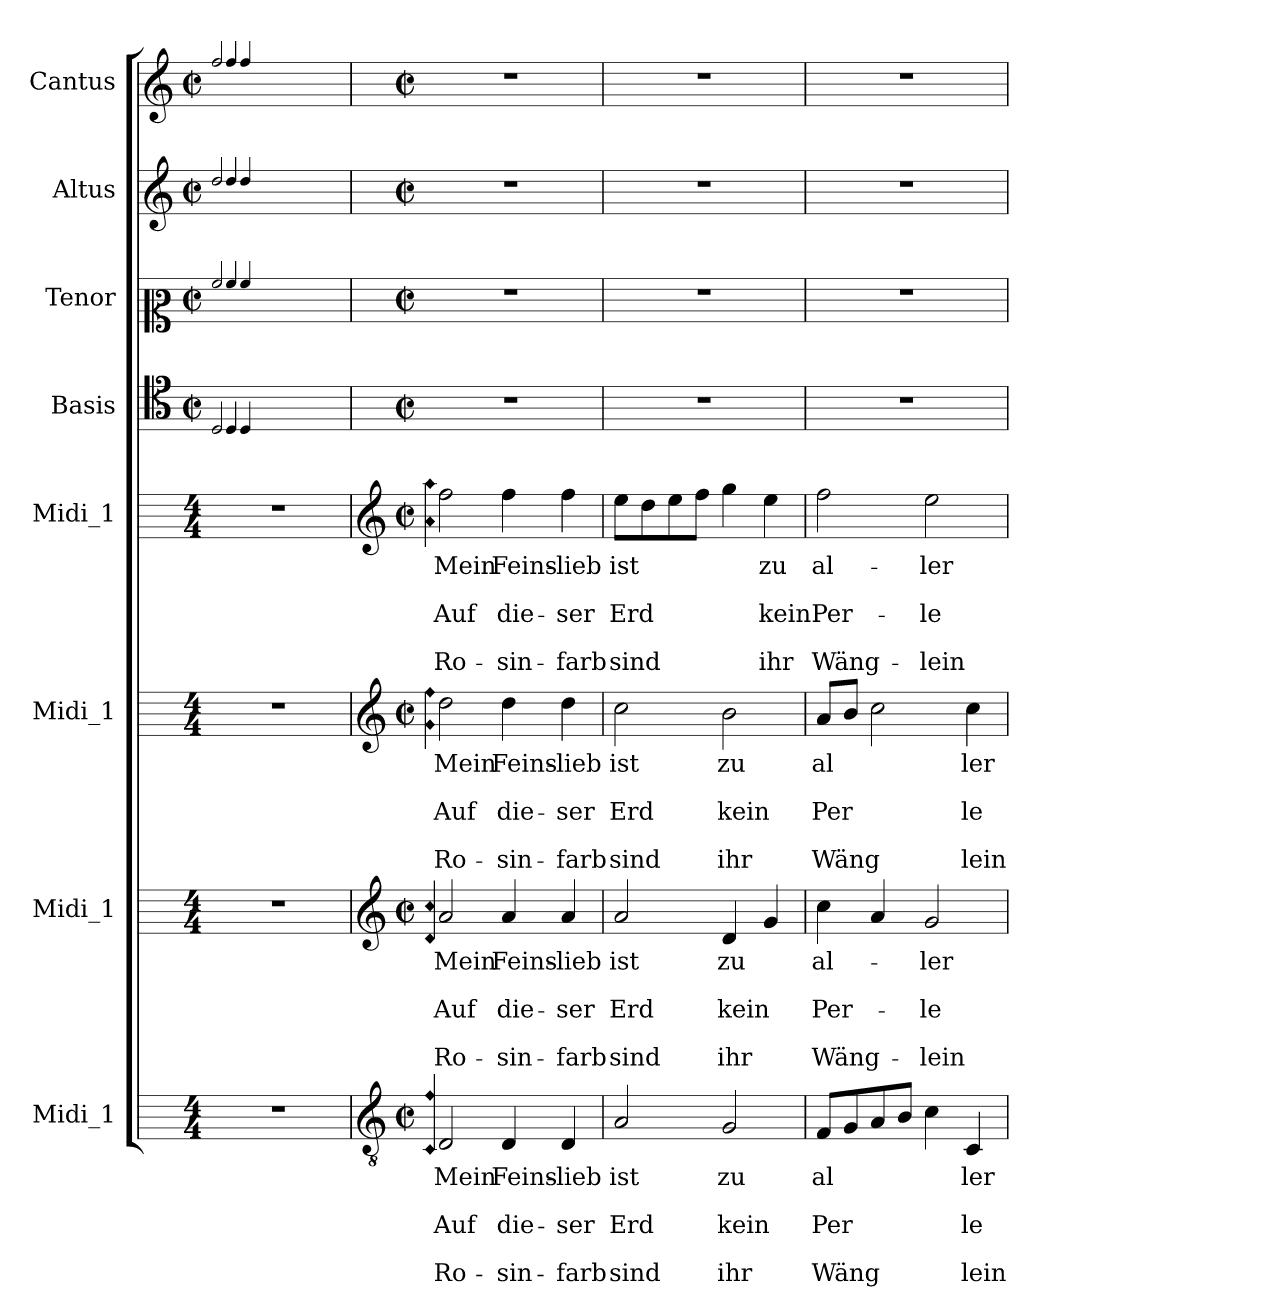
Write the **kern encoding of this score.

**kern	**text	**text	**text	**text	**text	**kern	**text	**text	**text	**text	**text	**kern	**text	**text	**text	**text	**text	**kern	**text	**text	**text	**text	**text	**kern	**kern	**kern	**kern
*part8	*part8	*part8	*part8	*part8	*part8	*part7	*part7	*part7	*part7	*part7	*part7	*part6	*part6	*part6	*part6	*part6	*part6	*part5	*part5	*part5	*part5	*part5	*part5	*part4	*part3	*part2	*part1
*staff8	*staff8	*staff8	*staff8	*staff8	*staff8	*staff7	*staff7	*staff7	*staff7	*staff7	*staff7	*staff6	*staff6	*staff6	*staff6	*staff6	*staff6	*staff5	*staff5	*staff5	*staff5	*staff5	*staff5	*staff4	*staff3	*staff2	*staff1
*I"Midi_1	*	*	*	*	*	*I"Midi_1	*	*	*	*	*	*I"Midi_1	*	*	*	*	*	*I"Midi_1	*	*	*	*	*	*I"Basis	*I"Tenor	*I"Altus	*I"Cantus
*	*	*	*	*	*	*	*	*	*	*	*	*	*	*	*	*	*	*	*	*	*	*	*	*clefC4	*clefC2	*clefG2	*clefG2
*	*	*	*	*	*	*	*	*	*	*	*	*	*	*	*	*	*	*	*	*	*	*	*	*k[]	*k[]	*k[]	*k[]
*	*	*	*	*	*	*	*	*	*	*	*	*	*	*	*	*	*	*	*	*	*	*	*	*C:	*C:	*C:	*C:
*M4/4	*	*	*	*	*	*M4/4	*	*	*	*	*	*M4/4	*	*	*	*	*	*M4/4	*	*	*	*	*	*M2/2	*M2/2	*M2/2	*M2/2
*	*	*	*	*	*	*	*	*	*	*	*	*	*	*	*	*	*	*	*	*	*	*	*	*met(c|)	*met(c|)	*met(c|)	*met(c|)
=	=	=	=	=	=	=	=	=	=	=	=	=	=	=	=	=	=	=	=	=	=	=	=	=	=	=	=
.	.	.	.	.	.	.	.	.	.	.	.	.	.	.	.	.	.	.	.	.	.	.	.	2qqD	2qqa	2qqdd	2qqff
.	.	.	.	.	.	.	.	.	.	.	.	.	.	.	.	.	.	.	.	.	.	.	.	4qqD	4qqa	4qqdd	4qqff
.	.	.	.	.	.	.	.	.	.	.	.	.	.	.	.	.	.	.	.	.	.	.	.	4qqD	4qqa	4qqdd	4qqff
1r	.	.	.	.	.	1r	.	.	.	.	.	1r	.	.	.	.	.	1r	.	.	.	.	.	1ryy	1ryy	1ryy	1ryy
!!LO:LB:g=z
=1	=1	=1	=1	=1	=1	=1	=1	=1	=1	=1	=1	=1	=1	=1	=1	=1	=1	=1	=1	=1	=1	=1	=1	=1	=1	=1	=1
*clefGv2	*	*	*	*	*	*clefG2	*	*	*	*	*	*clefG2	*	*	*	*	*	*clefG2	*	*	*	*	*	*	*	*	*
*k[]	*	*	*	*	*	*k[]	*	*	*	*	*	*k[]	*	*	*	*	*	*k[]	*	*	*	*	*	*	*	*	*
*C:	*	*	*	*	*	*C:	*	*	*	*	*	*C:	*	*	*	*	*	*C:	*	*	*	*	*	*	*	*	*
*M2/2	*	*	*	*	*	*M2/2	*	*	*	*	*	*M2/2	*	*	*	*	*	*M2/2	*	*	*	*	*	*M2/2	*M2/2	*M2/2	*M2/2
*met(c|)	*	*	*	*	*	*met(c|)	*	*	*	*	*	*met(c|)	*	*	*	*	*	*met(c|)	*	*	*	*	*	*met(c|)	*met(c|)	*met(c|)	*met(c|)
!	!	!	!	!	!	!	!	!	!	!	!	!	!	!	!	!	!	!LO:N:n=1:head=diamond	!	!	!	!	!	!	!	!	!
!	!	!	!	!	!	!	!	!	!	!	!	!LO:N:n=1:head=diamond	!	!	!	!	!	!LO:N:n=2:head=diamond	!	!	!	!	!	!	!	!	!
!	!	!	!	!	!	!LO:N:n=1:head=diamond	!	!	!	!	!	!LO:N:n=2:head=diamond	!	!	!	!	!	!	!	!	!	!	!	!	!	!	!
!LO:N:n=1:head=diamond	!	!	!	!	!	!LO:N:n=2:head=diamond	!	!	!	!	!	!	!	!	!	!	!	!	!	!	!	!	!	!	!	!	!
!LO:N:n=2:head=diamond	!	!	!	!	!	!	!	!	!	!	!	!	!	!	!	!	!	!	!	!	!	!	!	!	!	!	!
4qqC 4qqf	.	.	.	.	.	4qqd 4qqcc	.	.	.	.	.	4qqg 4qqff	.	.	.	.	.	4qqa 4qqaa	.	.	.	.	.	.	.	.	.
!	!LO:LY:b	!	!LO:LY:b	!	!LO:LY:b	!	!LO:LY:b	!	!LO:LY:b	!	!LO:LY:b	!	!LO:LY:b	!	!LO:LY:b	!	!LO:LY:b	!	!LO:LY:b	!	!LO:LY:b	!	!LO:LY:b	!	!	!	!
2D	Mein	.	Auf	.	Ro-	2a	Mein	.	Auf	.	Ro-	2dd	Mein	.	Auf	.	Ro-	2ff	Mein	.	Auf	.	Ro-	1r	1r	1r	1r
!	!LO:LY:b	!	!LO:LY:b	!	!LO:LY:b	!	!LO:LY:b	!	!LO:LY:b	!	!LO:LY:b	!	!LO:LY:b	!	!LO:LY:b	!	!LO:LY:b	!	!LO:LY:b	!	!LO:LY:b	!	!LO:LY:b	!	!	!	!
4D	-Feins-	.	-die-	.	-sin-	4a	-Feins-	.	-die-	.	-sin-	4dd	-Feins-	.	-die-	.	-sin-	4ff	-Feins-	.	-die-	.	-sin-	.	.	.	.
!	!LO:LY:b	!	!LO:LY:b	!	!LO:LY:b	!	!LO:LY:b	!	!LO:LY:b	!	!LO:LY:b	!	!LO:LY:b	!	!LO:LY:b	!	!LO:LY:b	!	!LO:LY:b	!	!LO:LY:b	!	!LO:LY:b	!	!	!	!
4D	-lieb	.	ser	.	farb	4a	-lieb	.	ser	.	farb	4dd	-lieb	.	ser	.	farb	4ff	-lieb	.	ser	.	farb	.	.	.	.
=2	=2	=2	=2	=2	=2	=2	=2	=2	=2	=2	=2	=2	=2	=2	=2	=2	=2	=2	=2	=2	=2	=2	=2	=2	=2	=2	=2
!	!LO:LY:b	!	!LO:LY:b	!	!LO:LY:b	!	!LO:LY:b	!	!LO:LY:b	!	!LO:LY:b	!	!LO:LY:b	!	!LO:LY:b	!	!LO:LY:b	!	!LO:LY:b	!	!LO:LY:b	!	!LO:LY:b	!	!	!	!
2A	ist	.	Erd	.	sind	2a	ist	.	Erd	.	sind	2cc	ist	.	Erd	.	sind	8eeL	ist	.	Erd	.	sind	1r	1r	1r	1r
.	.	.	.	.	.	.	.	.	.	.	.	.	.	.	.	.	.	8dd	.	.	.	.	.	.	.	.	.
.	.	.	.	.	.	.	.	.	.	.	.	.	.	.	.	.	.	8ee	.	.	.	.	.	.	.	.	.
.	.	.	.	.	.	.	.	.	.	.	.	.	.	.	.	.	.	8ffJ	.	.	.	.	.	.	.	.	.
!	!LO:LY:b	!	!LO:LY:b	!	!LO:LY:b	!	!LO:LY:b	!	!LO:LY:b	!	!LO:LY:b	!	!LO:LY:b	!	!LO:LY:b	!	!LO:LY:b	!	!	!	!	!	!	!	!	!	!
2G	zu	.	kein	.	ihr	4d	zu	.	kein	.	ihr	2b	zu	.	kein	.	ihr	4gg	.	.	.	.	.	.	.	.	.
!	!	!	!	!	!	!	!	!	!	!	!	!	!	!	!	!	!	!	!LO:LY:b	!	!LO:LY:b	!	!LO:LY:b	!	!	!	!
.	.	.	.	.	.	4g	.	.	.	.	.	.	.	.	.	.	.	4ee	zu	.	kein	.	ihr	.	.	.	.
=3	=3	=3	=3	=3	=3	=3	=3	=3	=3	=3	=3	=3	=3	=3	=3	=3	=3	=3	=3	=3	=3	=3	=3	=3	=3	=3	=3
!	!LO:LY:b	!	!LO:LY:b	!	!LO:LY:b	!	!LO:LY:b	!	!LO:LY:b	!	!LO:LY:b	!	!LO:LY:b	!	!LO:LY:b	!	!LO:LY:b	!	!LO:LY:b	!	!LO:LY:b	!	!LO:LY:b	!	!	!	!
8FL	al	.	Per	.	Wäng	4cc	al-	.	-Per-	.	-Wäng-	8aL	al	.	Per	.	Wäng	2ff	al-	.	-Per-	.	-Wäng-	1r	1r	1r	1r
8G	.	.	.	.	.	.	.	.	.	.	.	8bJ	.	.	.	.	.	.	.	.	.	.	.	.	.	.	.
8A	.	.	.	.	.	4a	.	.	.	.	.	2cc	.	.	.	.	.	.	.	.	.	.	.	.	.	.	.
8BJ	.	.	.	.	.	.	.	.	.	.	.	.	.	.	.	.	.	.	.	.	.	.	.	.	.	.	.
!	!	!	!	!	!	!	!LO:LY:b	!	!LO:LY:b	!	!LO:LY:b	!	!	!	!	!	!	!	!LO:LY:b	!	!LO:LY:b	!	!LO:LY:b	!	!	!	!
4c	.	.	.	.	.	2g	-ler	.	le	.	lein	.	.	.	.	.	.	2ee	-ler	.	le	.	lein	.	.	.	.
!	!LO:LY:b	!	!LO:LY:b	!	!LO:LY:b	!	!	!	!	!	!	!	!LO:LY:b	!	!LO:LY:b	!	!LO:LY:b	!	!	!	!	!	!	!	!	!	!
4C	ler	.	le	.	lein	.	.	.	.	.	.	4cc	ler	.	le	.	lein	.	.	.	.	.	.	.	.	.	.
=	=	=	=	=	=	=	=	=	=	=	=	=	=	=	=	=	=	=	=	=	=	=	=	=	=	=	=
*-	*-	*-	*-	*-	*-	*-	*-	*-	*-	*-	*-	*-	*-	*-	*-	*-	*-	*-	*-	*-	*-	*-	*-	*-	*-	*-	*-
